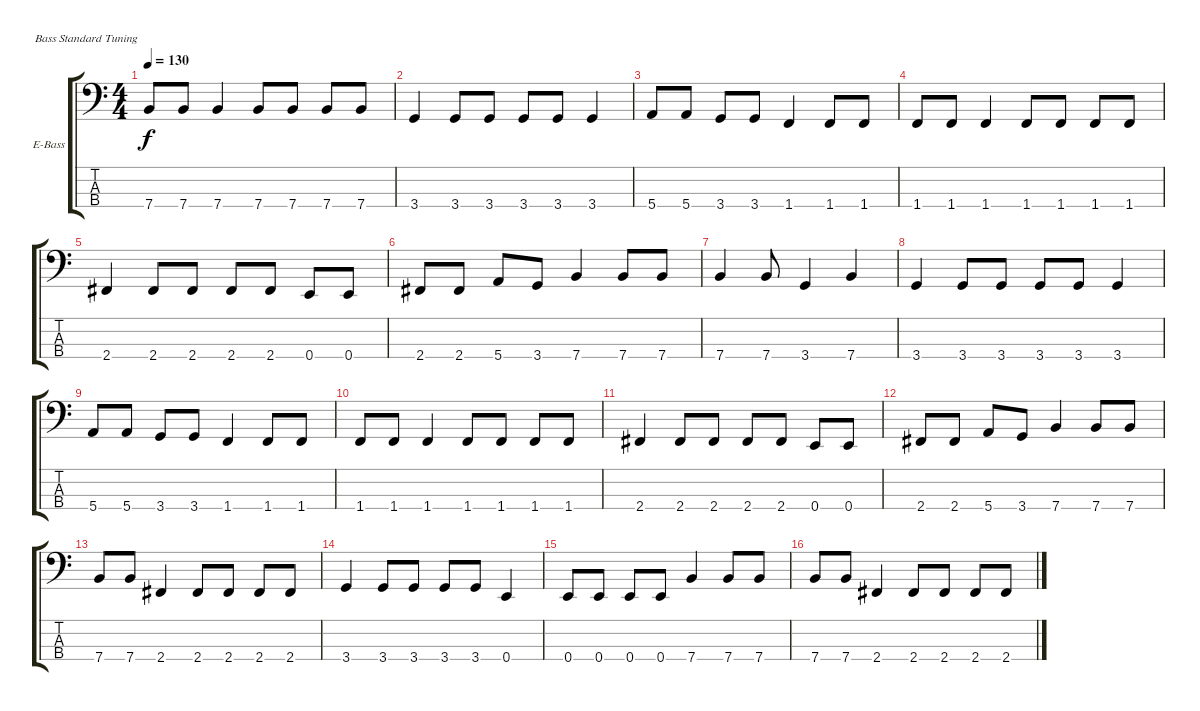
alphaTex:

\bracketExtendMode groupsimilarinstruments
\firstSystemTrackNameOrientation horizontal
\otherSystemsTrackNameOrientation horizontal
\track ("Äîðîæêà 2" "E-Bass") {instrument electricbassfinger}
\staff {score tabs}
\tuning (G2 D2 A1 E1)
\ts (4 4)
\tempo 130
\clef f4
\ks c
7.4.8{dy f} 7.4.8 7.4.4 7.4.8 7.4.8 7.4.8 7.4.8 |
3.4.4 3.4.8 3.4.8 3.4.8 3.4.8 3.4.4 |
5.4.8 5.4.8 3.4.8 3.4.8 1.4.4 1.4.8 1.4.8 |
1.4.8 1.4.8 1.4.4 1.4.8 1.4.8 1.4.8 1.4.8 |
2.4.4 2.4.8 2.4.8 2.4.8 2.4.8 0.4.8 0.4.8 |
2.4.8 2.4.8 5.4.8 3.4.8 7.4.4 7.4.8 7.4.8 |
7.4.4 7.4.8 3.4.4 7.4.4 |
3.4.4 3.4.8 3.4.8 3.4.8 3.4.8 3.4.4 |
5.4.8 5.4.8 3.4.8 3.4.8 1.4.4 1.4.8 1.4.8 |
1.4.8 1.4.8 1.4.4 1.4.8 1.4.8 1.4.8 1.4.8 |
2.4.4 2.4.8 2.4.8 2.4.8 2.4.8 0.4.8 0.4.8 |
2.4.8 2.4.8 5.4.8 3.4.8 7.4.4 7.4.8 7.4.8 |
7.4.8 7.4.8 2.4.4 2.4.8 2.4.8 2.4.8 2.4.8 |
3.4.4 3.4.8 3.4.8 3.4.8 3.4.8 0.4.4 |
0.4.8 0.4.8 0.4.8 0.4.8 7.4.4 7.4.8 7.4.8 |
7.4.8 7.4.8 2.4.4 2.4.8 2.4.8 2.4.8 2.4.8
